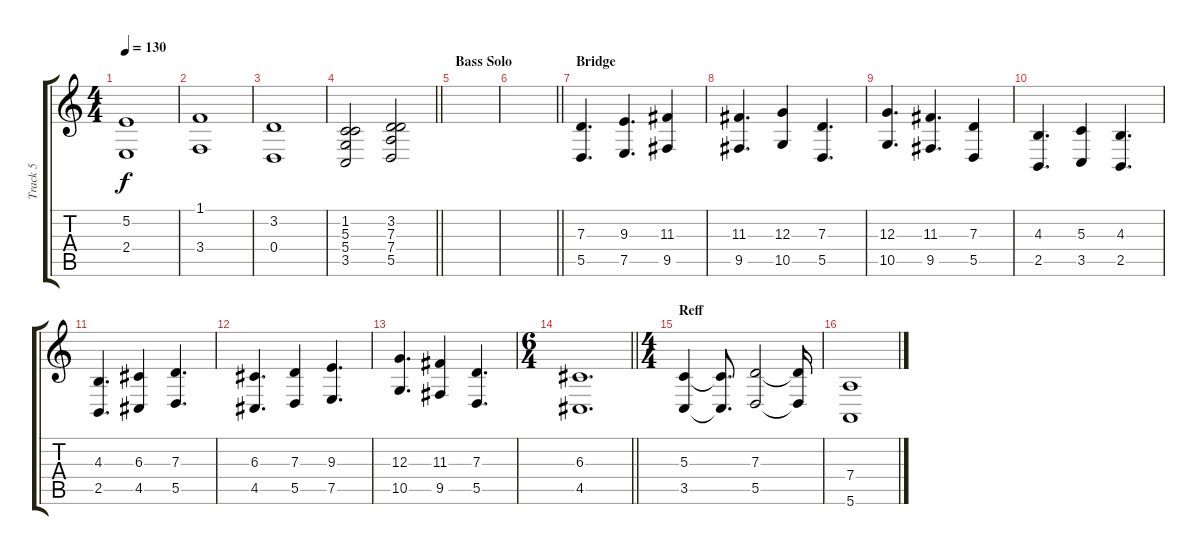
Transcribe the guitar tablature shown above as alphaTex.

\track ("Track 5" "Track 5") {instrument stringensemble1}
\staff {score tabs}
\tuning (E4 B3 G3 D3 A2 E2) {hide}
\ts (4 4)
\tempo 130
\clef g2
\ks c
(5.2 2.4).1{dy f instrument stringensemble1} |
(1.1 3.4).1 |
(3.2 0.4).1 |
\barLineRight lightlight
(1.2 5.3 5.4 3.5).2 (3.2 7.3 7.4 5.5).2 |
\section ("" "Bass Solo")
|
\barLineRight lightlight
|
\section ("" "Bridge")
(7.3 5.5).4{d} (9.3 7.5).4{d} (11.3 9.5).4 |
(11.3 9.5).4{d} (12.3 10.5).4 (7.3 5.5).4{d} |
(12.3 10.5).4{d} (11.3 9.5).4{d} (7.3 5.5).4 |
(4.3 2.5).4{d} (5.3 3.5).4 (4.3 2.5).4{d} |
(4.3 2.5).4{d} (6.3 4.5).4 (7.3 5.5).4{d} |
(6.3 4.5).4{d} (7.3 5.5).4 (9.3 7.5).4{d} |
(12.3 10.5).4{d} (11.3 9.5).4 (7.3 5.5).4{d} |
\ts (6 4)
\barLineRight lightlight
(6.3 4.5).1{d} |
\ts (4 4)
\section ("" "Reff")
(5.3 3.5).4 (5.3{t} 3.5{t}).8{d} (7.3 5.5).2 (7.3{t} 5.5{t}).16 |
(7.4 5.6).1
